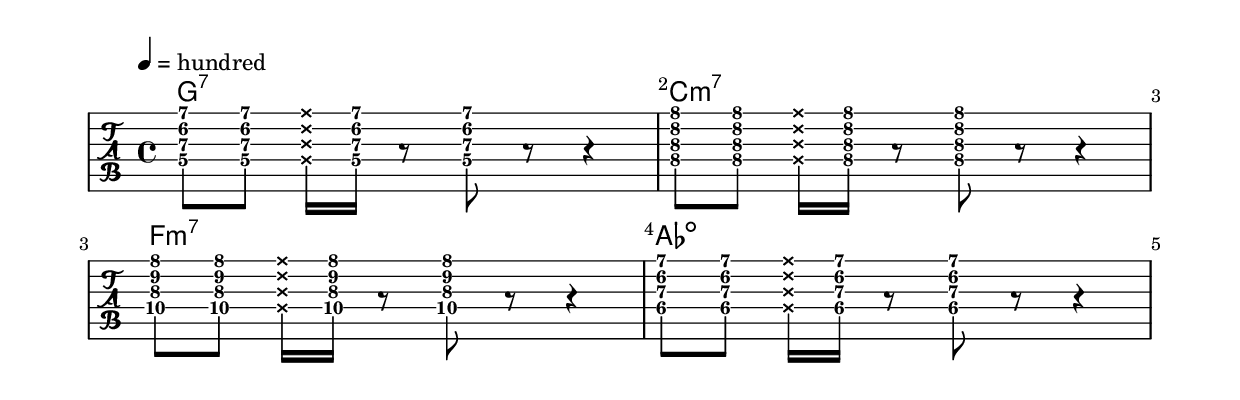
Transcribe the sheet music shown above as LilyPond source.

\version "2.23.1"
\include "../../../macros.ly"
song_tempo = 100


song_chords = \chordmode {
  g1:7 | c1:m7 | f1:m7 | aes:dim |
}


lead = {
  \absolute  {
    \override Score.SpacingSpanner.shortest-duration-space = #4.0
    %
    %\set Score.currentBarNumber = 1
    |
    % mesure 1
    <g\4 d'\3 f'\2 b'\1>8
    <g\4 d'\3 f'\2 b'\1>8

    <\deadNote g\4 \deadNote d'\3 \deadNote f'\2 \deadNote b'\1>16
    <g\4 d'\3 f'\2 b'\1>16
    r8

    <g\4 d'\3 f'\2 b'\1>8
    r8

    r4

    |
    % mesure 2
    <bes\4 ees'\3 g'\2 c''\1>8
    <bes\4 ees'\3 g'\2 c''\1>8

    <\deadNote bes\4 \deadNote ees'\3 \deadNote g'\2 \deadNote c''\1>16
    <bes\4 ees'\3 g'\2 c''\1>16
    r8

    <bes\4 ees'\3 g'\2 c''\1>8
    r8

    r4

    |
    %  mesure 3
    <  c'\4 ees'\3 aes'\2 c''\1>8
    <  c'\4 ees'\3 aes'\2 c''\1>8

    < \deadNote c'\4 \deadNote ees'\3 \deadNote aes'\2 \deadNote c''\1>16
    <  c'\4 ees'\3 aes'\2 c''\1>16
    r8

    <  c'\4 ees'\3 aes'\2 c''\1>8
    r8

    r4
    |

    % mesure 4
    <aes\4 d'\3 f'\2 b'\1>8
    <aes\4 d'\3 f'\2 b'\1>8

    <\deadNote aes\4 \deadNote d'\3 \deadNote f'\2 \deadNote b'\1>16
    <aes\4 d'\3 f'\2 b'\1>16
    r8

    <aes\4 d'\3 f'\2 b'\1>8
    r8

    r4

    |

  }
}

\paper {
  #(include-special-characters)
  indent = 0\mm
  line-width = 180\mm
  oddHeaderMarkup = ""
  evenHeaderMarkup = ""
  oddFooterMarkup = ""
  evenFooterMarkup = ""

  #(add-text-replacements!
    '(
       ("100" . "hundred")
       ("dpi" . "dots per inch")
       ))

}


\score {
  <<
    \new ChordNames {
      \song_chords
    }

    \new TabStaff {
      \tempo 4 = \song_tempo
      \tabFullNotation
      \override Score.BarNumber.break-visibility = ##(#t #t #t)
      \lead
    }

  >>

  \layout {}
}
